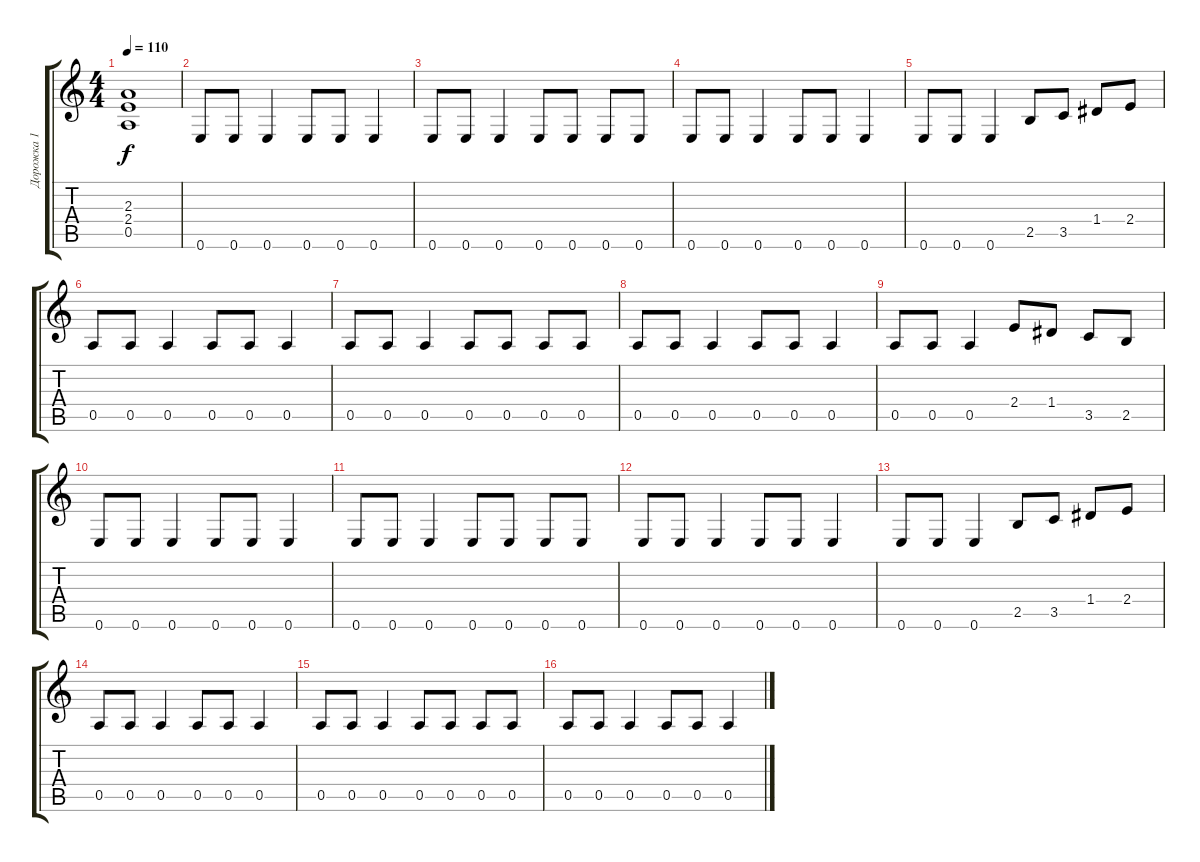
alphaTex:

\track ("Дорожка 1" "Дорожка 1") {instrument distortionguitar}
\staff {score tabs}
\tuning (E4 B3 G3 D3 A2 E2) {hide}
\ts (4 4)
\tempo 110
\clef g2
\ks c
(2.3 2.4 0.5).1{dy f} |
0.6.8 0.6.8 0.6.4 0.6.8 0.6.8 0.6.4 |
0.6.8 0.6.8 0.6.4 0.6.8 0.6.8 0.6.8 0.6.8 |
0.6.8 0.6.8 0.6.4 0.6.8 0.6.8 0.6.4 |
0.6.8 0.6.8 0.6.4 2.5.8 3.5.8 1.4.8 2.4.8 |
0.5.8 0.5.8 0.5.4 0.5.8 0.5.8 0.5.4 |
0.5.8 0.5.8 0.5.4 0.5.8 0.5.8 0.5.8 0.5.8 |
0.5.8 0.5.8 0.5.4 0.5.8 0.5.8 0.5.4 |
0.5.8 0.5.8 0.5.4 2.4.8 1.4.8 3.5.8 2.5.8 |
0.6.8 0.6.8 0.6.4 0.6.8 0.6.8 0.6.4 |
0.6.8 0.6.8 0.6.4 0.6.8 0.6.8 0.6.8 0.6.8 |
0.6.8 0.6.8 0.6.4 0.6.8 0.6.8 0.6.4 |
0.6.8 0.6.8 0.6.4 2.5.8 3.5.8 1.4.8 2.4.8 |
0.5.8 0.5.8 0.5.4 0.5.8 0.5.8 0.5.4 |
0.5.8 0.5.8 0.5.4 0.5.8 0.5.8 0.5.8 0.5.8 |
0.5.8 0.5.8 0.5.4 0.5.8 0.5.8 0.5.4
